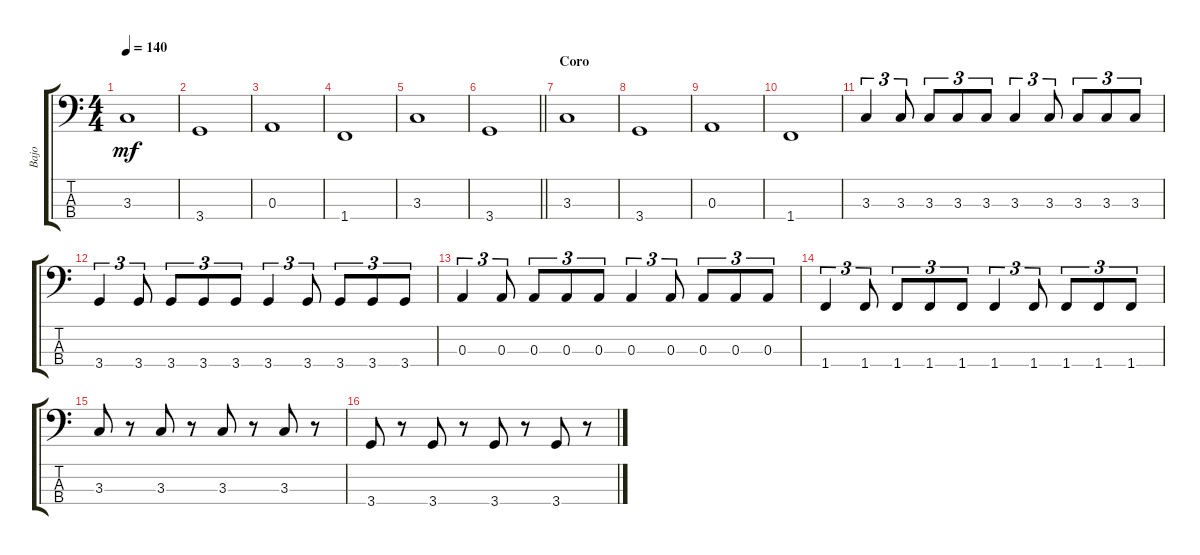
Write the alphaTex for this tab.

\track ("Bajo" "Bajo") {instrument electricbassfinger}
\staff {score tabs}
\tuning (G2 D2 A1 E1) {hide}
\ts (4 4)
\tempo 140
\clef f4
\ks c
3.3.1{dy mf} |
3.4.1 |
0.3.1 |
1.4.1 |
3.3.1 |
\barLineRight lightlight
3.4.1 |
\section ("" "Coro")
3.3.1 |
3.4.1 |
0.3.1 |
1.4.1 |
3.3.4{tu (3 2)} 3.3.8{tu (3 2)} 3.3.8{tu (3 2)} 3.3.8{tu (3 2)} 3.3.8{tu (3 2)} 3.3.4{tu (3 2)} 3.3.8{tu (3 2)} 3.3.8{tu (3 2)} 3.3.8{tu (3 2)} 3.3.8{tu (3 2)} |
3.4.4{tu (3 2)} 3.4.8{tu (3 2)} 3.4.8{tu (3 2)} 3.4.8{tu (3 2)} 3.4.8{tu (3 2)} 3.4.4{tu (3 2)} 3.4.8{tu (3 2)} 3.4.8{tu (3 2)} 3.4.8{tu (3 2)} 3.4.8{tu (3 2)} |
0.3.4{tu (3 2)} 0.3.8{tu (3 2)} 0.3.8{tu (3 2)} 0.3.8{tu (3 2)} 0.3.8{tu (3 2)} 0.3.4{tu (3 2)} 0.3.8{tu (3 2)} 0.3.8{tu (3 2)} 0.3.8{tu (3 2)} 0.3.8{tu (3 2)} |
1.4.4{tu (3 2)} 1.4.8{tu (3 2)} 1.4.8{tu (3 2)} 1.4.8{tu (3 2)} 1.4.8{tu (3 2)} 1.4.4{tu (3 2)} 1.4.8{tu (3 2)} 1.4.8{tu (3 2)} 1.4.8{tu (3 2)} 1.4.8{tu (3 2)} |
3.3.8 r.8 3.3.8 r.8 3.3.8 r.8 3.3.8 r.8 |
3.4.8 r.8 3.4.8 r.8 3.4.8 r.8 3.4.8 r.8
